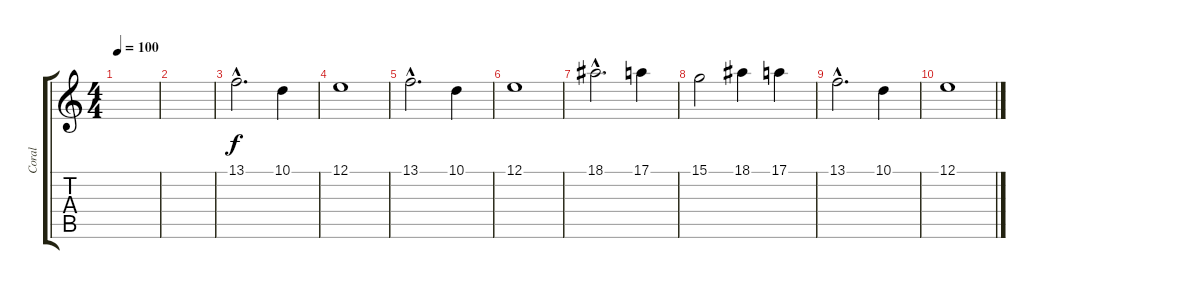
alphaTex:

\track ("Coral" "Coral") {instrument synthvoice}
\staff {score tabs}
\tuning (E4 B3 G3 D3 A2 E2) {hide}
\ts (4 4)
\tempo 100
\clef g2
\ks c
|
|
13.1{hac}.2{d} 10.1.4 |
12.1.1 |
13.1{hac}.2{d} 10.1.4 |
12.1.1 |
18.1{hac}.2{d} 17.1.4 |
15.1.2 18.1.4 17.1.4 |
13.1{hac}.2{d} 10.1.4 |
12.1.1
